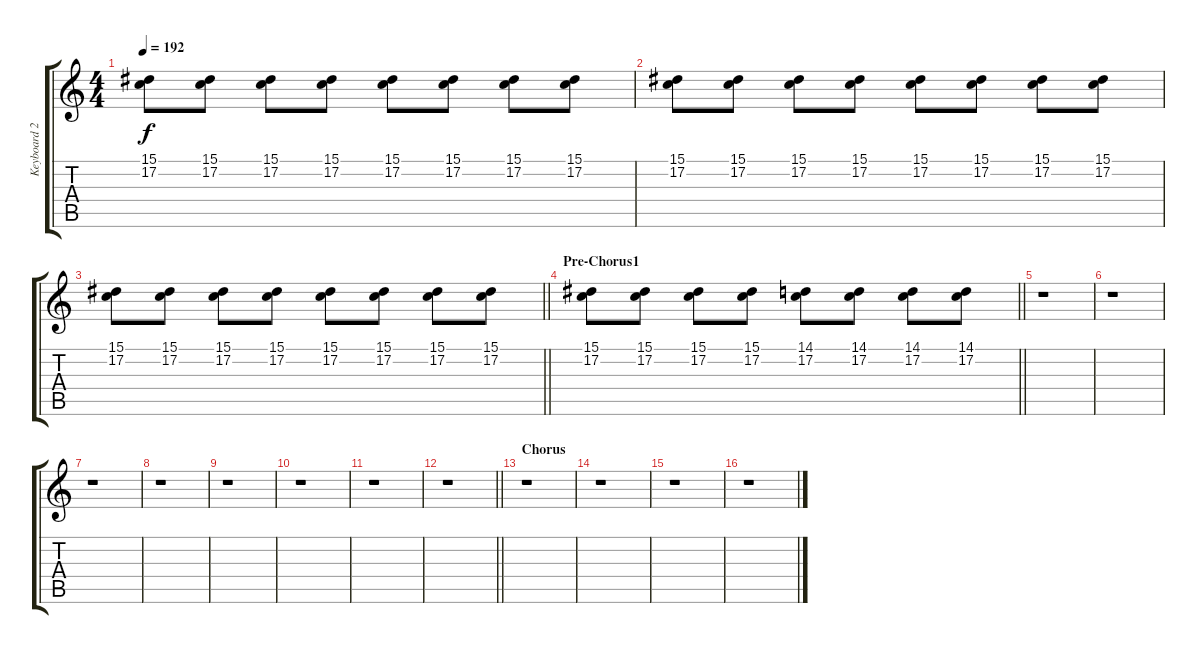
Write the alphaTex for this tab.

\track ("Keyboard 2" "Keyboard 2") {instrument harpsichord}
\staff {score tabs}
\tuning (C4 G3 Eb3 Bb2 F2 C2) {hide}
\ts (4 4)
\tempo 192
\clef g2
\ks c
(15.1 17.2).8{dy f} (15.1 17.2).8 (15.1 17.2).8 (15.1 17.2).8 (15.1 17.2).8 (15.1 17.2).8 (15.1 17.2).8 (15.1 17.2).8 |
(15.1 17.2).8 (15.1 17.2).8 (15.1 17.2).8 (15.1 17.2).8 (15.1 17.2).8 (15.1 17.2).8 (15.1 17.2).8 (15.1 17.2).8 |
\barLineRight lightlight
(15.1 17.2).8 (15.1 17.2).8 (15.1 17.2).8 (15.1 17.2).8 (15.1 17.2).8 (15.1 17.2).8 (15.1 17.2).8 (15.1 17.2).8 |
\section ("" "Pre-Chorus1")
\barLineRight lightlight
(15.1 17.2).8 (15.1 17.2).8 (15.1 17.2).8 (15.1 17.2).8 (14.1 17.2).8 (14.1 17.2).8 (14.1 17.2).8 (14.1 17.2).8 |
r.1 |
r.1 |
r.1 |
r.1 |
r.1 |
r.1 |
r.1 |
\barLineRight lightlight
r.1 |
\section ("" "Chorus")
r.1 |
r.1 |
r.1 |
r.1
